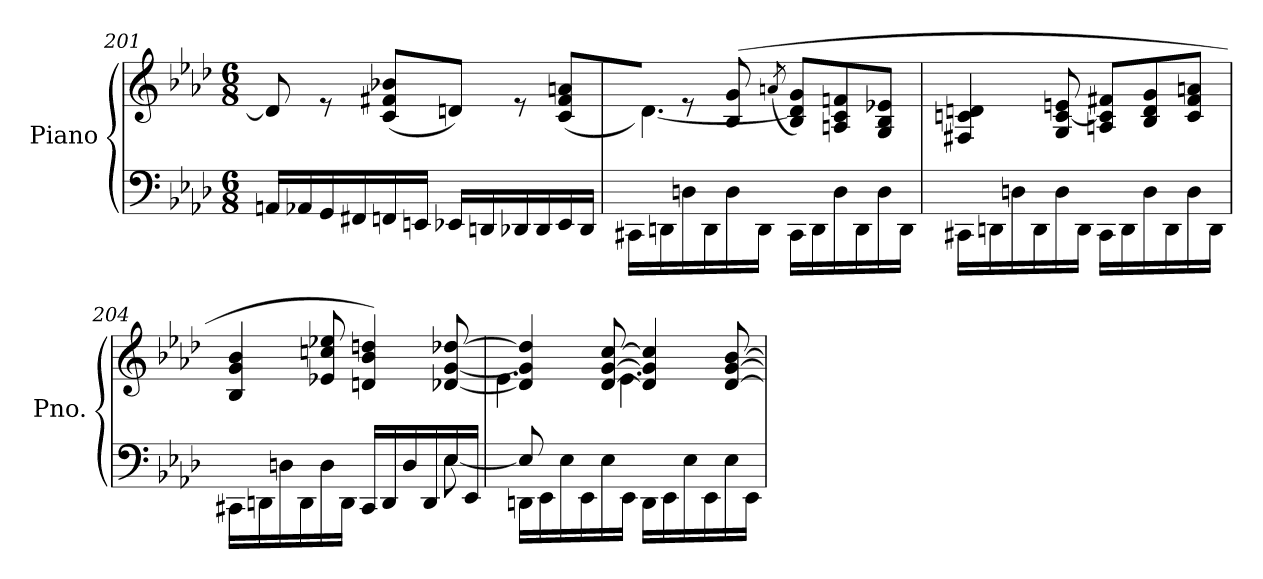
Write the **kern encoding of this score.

**kern	**kern
*part1	*part1
*staff2	*staff1
*I"Piano	*
*I'Pno.	*
*clefF4	*clefG2
*k[b-e-a-d-]	*k[b-e-a-d-]
*M6/8	*M6/8
=201	=201
16AAn/LL	8d/]
16AA-X/	.
16GG/	8re
16FF#X/	.
16FFn/	(>8c/ 8f#X/ 8b-X/L
16EEn/JJ	.
16EE-X/LL	8dn/J)
16DDn/	.
16DD-X/	8re
16DD-/	.
16EE-/	(>8c/ 8f#/ 8an/L
16DD-/JJ	.
=202	=202
*	*^
16CC#X\LL	8dn/Jyy)	[4.d\
16DDn\	.	.
16Dn\	8re	.
16DD\	.	.
16D\	(8B-/ 8g/	.
16DD\JJ	.	.
.	(>8qan/	.
16CC#\LL	8B-/ 8d/] 8g/L)	4.ryy
16DD\	.	.
16D\	8An/ 8c/ 8fn/	.
16DD\	.	.
16D\	8G/ 8B-/ 8e-X/J	.
16DD\JJ	.	.
*	*v	*v
!!LO:PB:g=z
=203	=203
16CC#X\LL	4F#X/ 4cn/ 4dn/
16DDn\	.
16Dn\	.
16DD\	.
16D\	8G/ [8c/ 8en/
16DD\JJ	.
16CC#\LL	8An/ 8c/] 8f#X/L
16DD\	.
16D\	8B-/ 8d/ 8g/
16DD\	.
16D\	8c/ 8f#/ 8an/J
16DD\JJ	.
=204	=204
*^	*
16CC#X\LL	8ryy	4B-/ 4g/ 4b-/
16DDn\	.	.
*v	*v	*
16Dn\	.
16DD\	.
16D\	8e-X/ 8ccn/ 8ee-X/
16DD\JJ	.
16CC#/LL	4dn/ 4b-/ 4ddn/)
16DD/	.
16D/	.
16DD/	.
*^	*
16E-/	[8E-\	[8d-X/ [8g/ [8dd-X/
16EE-/JJ	.	.
=205	=205	=205
*	*	*^
16DDn\LL	8E-/]	4d-/] 4g/] 4dd-/]	4.e-\
16EE-\	.	.	.
16E-\	2ryy	.	.
16EE-\	.	.	.
16E-\	.	[8d-/ [8g/ [8cc/	.
16EE-\JJ	.	.	.
16DD\LL	.	4d-/] 4g/] 4cc/]	4.e-\
16EE-\	.	.	.
16E-\	.	.	.
16EE-\	.	.	.
16E-\	8ryy	[8d-/ [8g/ [8b-/	.
16EE-\JJ	.	.	.
*v	*v	*	*
*	*v	*v
=	=
*-	*-
